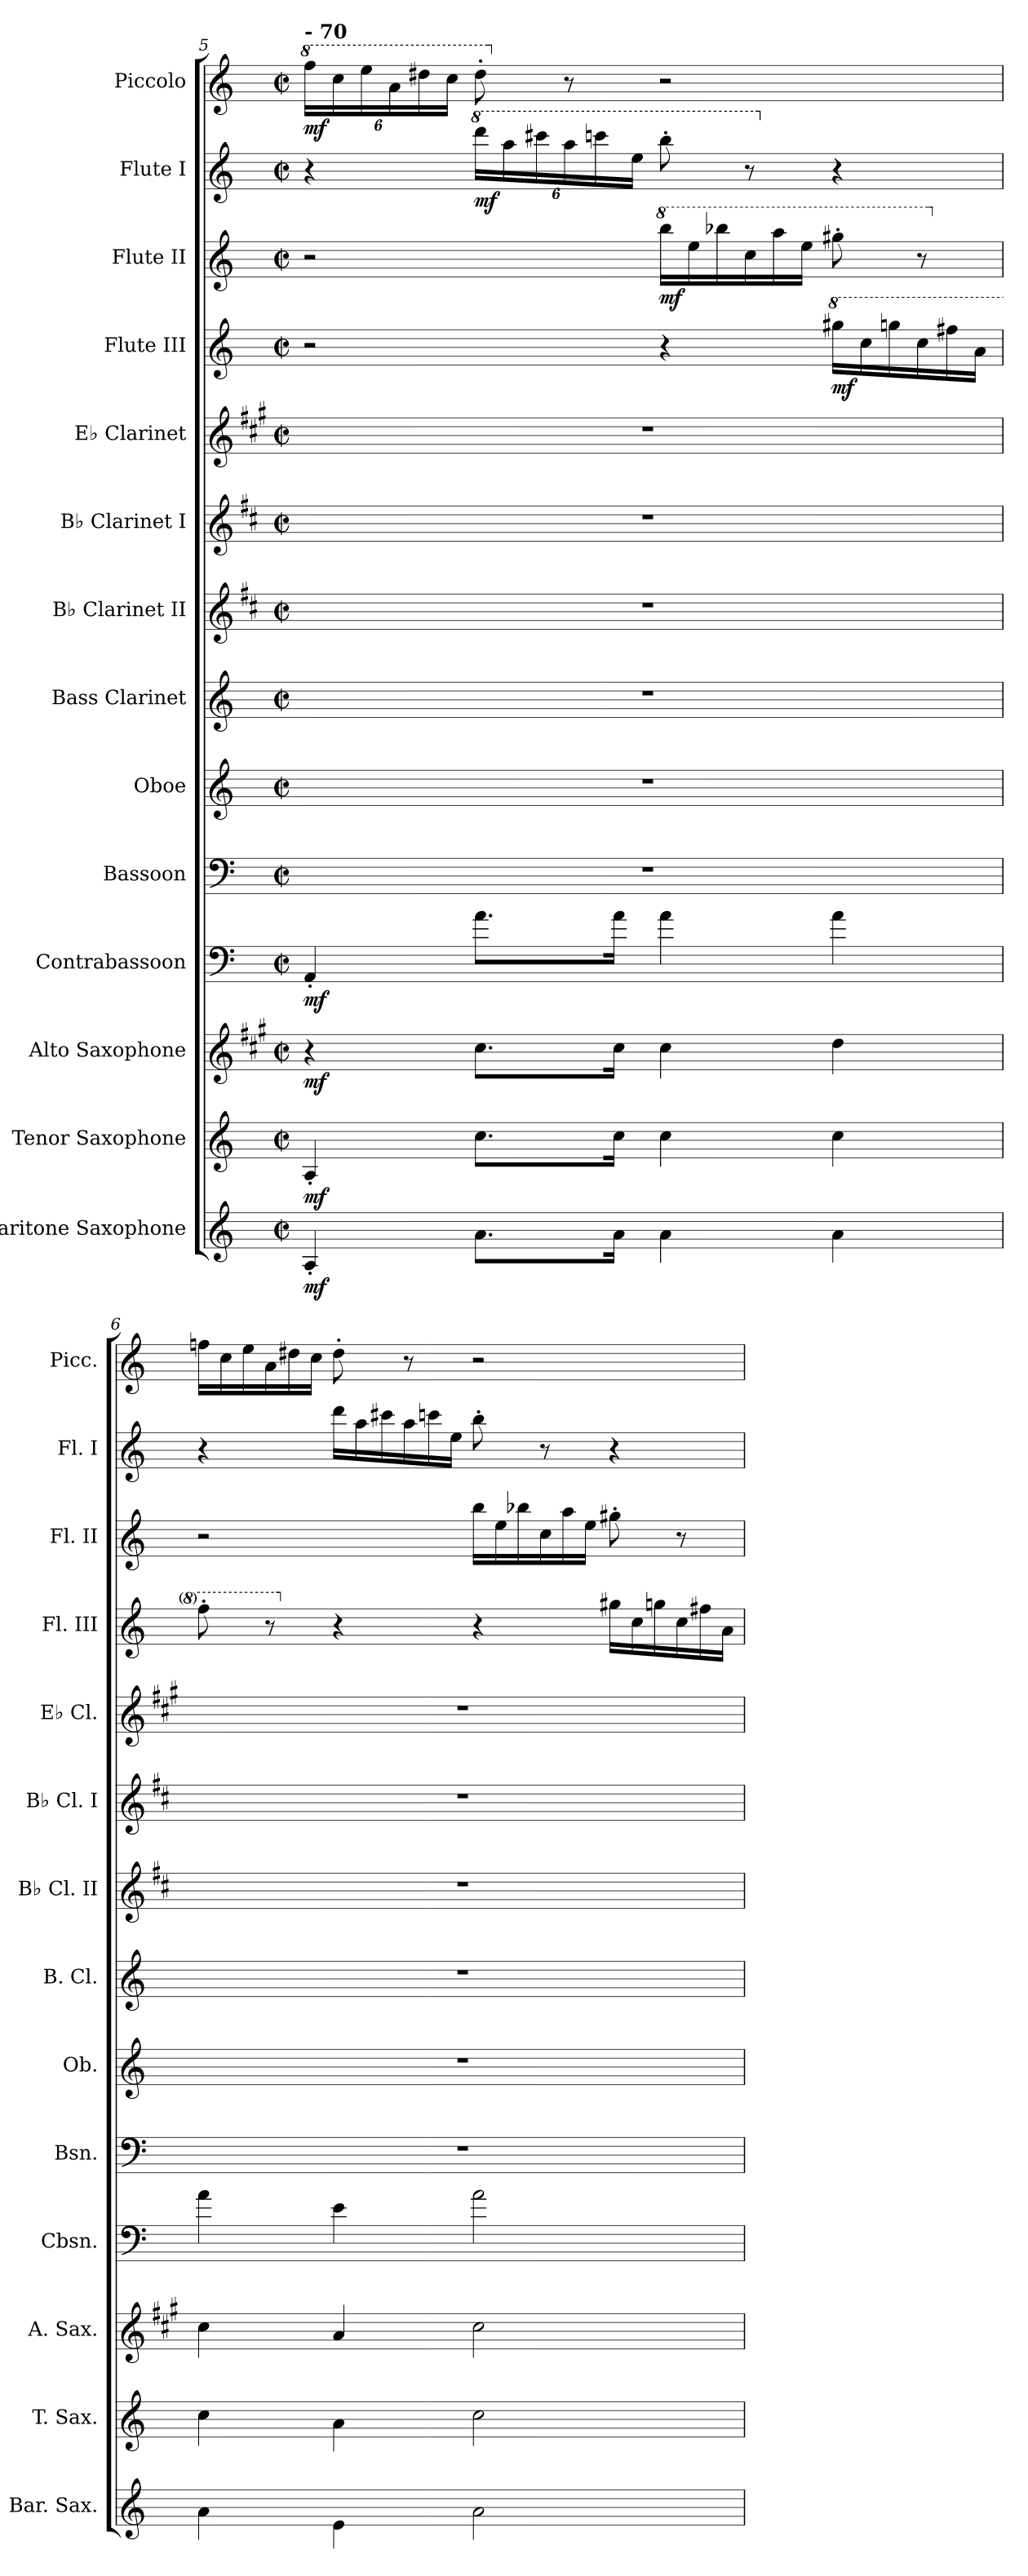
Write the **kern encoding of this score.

**kern	**dynam	**kern	**dynam	**kern	**dynam	**kern	**dynam	**kern	**kern	**kern	**kern	**kern	**kern	**kern	**dynam	**kern	**dynam	**kern	**dynam	**kern	**dynam
*part14	*part14	*part13	*part13	*part12	*part12	*part11	*part11	*part10	*part9	*part8	*part7	*part6	*part5	*part4	*part4	*part3	*part3	*part2	*part2	*part1	*part1
*staff14	*staff14	*staff13	*staff13	*staff12	*staff12	*staff11	*staff11	*staff10	*staff9	*staff8	*staff7	*staff6	*staff5	*staff4	*staff4	*staff3	*staff3	*staff2	*staff2	*staff1	*staff1
*I"Baritone Saxophone	*	*I"Tenor Saxophone	*	*I"Alto Saxophone	*	*I"Contrabassoon	*	*I"Bassoon	*I"Oboe	*I"Bass Clarinet	*I"B♭ Clarinet II	*I"B♭ Clarinet I	*I"E♭ Clarinet	*I"Flute III	*	*I"Flute II	*	*I"Flute I	*	*I"Piccolo	*
*I'Bar. Sax.	*	*I'T. Sax.	*	*I'A. Sax.	*	*I'Cbsn.	*	*I'Bsn.	*I'Ob.	*I'B. Cl.	*I'B♭ Cl. II	*I'B♭ Cl. I	*I'E♭ Cl.	*I'Fl. III	*	*I'Fl. II	*	*I'Fl. I	*	*I'Picc.	*
*clefG2	*	*clefG2	*	*clefG2	*	*clefF4	*	*clefF4	*clefG2	*clefG2	*clefG2	*clefG2	*clefG2	*clefG2	*	*clefG2	*	*clefG2	*	*clefG2	*
*ITrd12c21	*	*ITrd8c14	*	*ITrd5c9	*	*ITrd7c12	*	*	*	*ITrd8c14	*ITrd1c2	*ITrd1c2	*ITrd-2c-3	*	*	*	*	*	*	*ITrd-7c-12	*
*k[]	*	*k[]	*	*k[]	*	*k[]	*	*k[]	*k[]	*k[]	*k[]	*k[]	*k[]	*k[]	*	*k[]	*	*k[]	*	*k[]	*
*M2/2	*	*M2/2	*	*M2/2	*	*M2/2	*	*M2/2	*M2/2	*M2/2	*M2/2	*M2/2	*M2/2	*M2/2	*	*M2/2	*	*M2/2	*	*M2/2	*
*met(c|)	*	*met(c|)	*	*met(c|)	*	*met(c|)	*	*met(c|)	*met(c|)	*met(c|)	*met(c|)	*met(c|)	*met(c|)	*met(c|)	*	*met(c|)	*	*met(c|)	*	*met(c|)	*
*MM120	*	*MM120	*	*MM120	*	*MM120	*	*MM120	*MM120	*MM120	*MM120	*MM120	*MM120	*MM120	*	*MM120	*	*MM120	*	*MM120	*
*	*	*	*	*	*	*	*	*	*	*	*	*	*	*	*	*	*	*	*	*8va	*
*	*	*	*	*	*	*	*	*	*	*	*	*	*	*	*	*	*	*	*	*Xbrackettup	*
=5	=5	=5	=5	=5	=5	=5	=5	=5	=5	=5	=5	=5	=5	=5	=5	=5	=5	=5	=5	=5	=5
!	!	!	!	!	!	!	!	!	!	!	!	!	!	!	!	!	!	!	!	!LO:TX:a:B:t=- 70	!
!	!LO:DY:b	!	!LO:DY:b	!	!LO:DY:b	!	!LO:DY:b	!	!	!	!	!	!	!	!	!	!	!	!	!	!LO:DY:b
4AA'/	mf	4AA'/	mf	4r	mf	4AAA'/	mf	1r	1r	1r	1r	1r	1r	2r	.	2r	.	4r	.	24ffff\LL	mf
.	.	.	.	.	.	.	.	.	.	.	.	.	.	.	.	.	.	.	.	24cccc\	.
.	.	.	.	.	.	.	.	.	.	.	.	.	.	.	.	.	.	.	.	24eeee\	.
.	.	.	.	.	.	.	.	.	.	.	.	.	.	.	.	.	.	.	.	24aaa\	.
.	.	.	.	.	.	.	.	.	.	.	.	.	.	.	.	.	.	.	.	24dddd#X\	.
.	.	.	.	.	.	.	.	.	.	.	.	.	.	.	.	.	.	.	.	24cccc\JJ	.
*	*	*	*	*	*	*	*	*	*	*	*	*	*	*	*	*	*	*8va	*	*	*
*	*	*	*	*	*	*	*	*	*	*	*	*	*	*	*	*	*	*Xbrackettup	*	*	*
!	!	!	!	!	!	!	!	!	!	!	!	!	!	!	!	!	!	!	!LO:DY:b	!	!
8.A\L	.	8.c\L	.	8.e\L	.	8.A\L	.	.	.	.	.	.	.	.	.	.	.	24dddd\LL	mf	8dddd#'\	.
.	.	.	.	.	.	.	.	.	.	.	.	.	.	.	.	.	.	24aaa\	.	.	.
.	.	.	.	.	.	.	.	.	.	.	.	.	.	.	.	.	.	24cccc#X\	.	.	.
*	*	*	*	*	*	*	*	*	*	*	*	*	*	*	*	*	*	*	*	*X8va	*
.	.	.	.	.	.	.	.	.	.	.	.	.	.	.	.	.	.	24aaa\	.	8r	.
.	.	.	.	.	.	.	.	.	.	.	.	.	.	.	.	.	.	24ccccn\	.	.	.
16A\Jk	.	16c\Jk	.	16e\Jk	.	16A\Jk	.	.	.	.	.	.	.	.	.	.	.	.	.	.	.
.	.	.	.	.	.	.	.	.	.	.	.	.	.	.	.	.	.	24eee\JJ	.	.	.
*	*	*	*	*	*	*	*	*	*	*	*	*	*	*	*	*8va	*	*	*	*	*
*	*	*	*	*	*	*	*	*	*	*	*	*	*	*	*	*Xtuplet	*	*	*	*	*
!	!	!	!	!	!	!	!	!	!	!	!	!	!	!	!	!	!LO:DY:b	!	!	!	!
4A\	.	4c\	.	4e\	.	4A\	.	.	.	.	.	.	.	4r	.	24bbb\LL	mf	8bbb'\	.	2r	.
.	.	.	.	.	.	.	.	.	.	.	.	.	.	.	.	24eee\	.	.	.	.	.
.	.	.	.	.	.	.	.	.	.	.	.	.	.	.	.	24bbb-X\	.	.	.	.	.
.	.	.	.	.	.	.	.	.	.	.	.	.	.	.	.	24ccc\	.	8r	.	.	.
.	.	.	.	.	.	.	.	.	.	.	.	.	.	.	.	24aaa\	.	.	.	.	.
.	.	.	.	.	.	.	.	.	.	.	.	.	.	.	.	24eee\JJ	.	.	.	.	.
*	*	*	*	*	*	*	*	*	*	*	*	*	*	*8va	*	*	*	*	*	*	*
*	*	*	*	*	*	*	*	*	*	*	*	*	*	*Xtuplet	*	*	*	*	*	*	*
*	*	*	*	*	*	*	*	*	*	*	*	*	*	*	*	*	*	*X8va	*	*	*
!	!	!	!	!	!	!	!	!	!	!	!	!	!	!	!LO:DY:b	!	!	!	!	!	!
4A\	.	4c\	.	4f\	.	4A\	.	.	.	.	.	.	.	24ggg#X\LL	mf	8ggg#X'\	.	4r	.	.	.
.	.	.	.	.	.	.	.	.	.	.	.	.	.	24ccc\	.	.	.	.	.	.	.
.	.	.	.	.	.	.	.	.	.	.	.	.	.	24gggn\	.	.	.	.	.	.	.
.	.	.	.	.	.	.	.	.	.	.	.	.	.	24ccc\	.	8r	.	.	.	.	.
.	.	.	.	.	.	.	.	.	.	.	.	.	.	24fff#X\	.	.	.	.	.	.	.
.	.	.	.	.	.	.	.	.	.	.	.	.	.	24aa\JJ	.	.	.	.	.	.	.
!!LO:PB:g=z
=6	=6	=6	=6	=6	=6	=6	=6	=6	=6	=6	=6	=6	=6	=6	=6	=6	=6	=6	=6	=6	=6
*	*	*	*	*	*	*	*	*	*	*	*	*	*	*	*	*X8va	*	*	*	*	*
*	*	*	*	*	*	*	*	*	*	*	*	*	*	*	*	*	*	*	*	*Xtuplet	*
4A\	.	4c\	.	4e\	.	4A\	.	1r	1r	1r	1r	1r	1r	8fff'\	.	2r	.	4r	.	24fffn\LL	.
.	.	.	.	.	.	.	.	.	.	.	.	.	.	.	.	.	.	.	.	24ccc\	.
.	.	.	.	.	.	.	.	.	.	.	.	.	.	.	.	.	.	.	.	24eee\	.
.	.	.	.	.	.	.	.	.	.	.	.	.	.	8r	.	.	.	.	.	24aa\	.
.	.	.	.	.	.	.	.	.	.	.	.	.	.	.	.	.	.	.	.	24ddd#X\	.
.	.	.	.	.	.	.	.	.	.	.	.	.	.	.	.	.	.	.	.	24ccc\JJ	.
*	*	*	*	*	*	*	*	*	*	*	*	*	*	*X8va	*	*	*	*	*	*	*
*	*	*	*	*	*	*	*	*	*	*	*	*	*	*	*	*	*	*Xtuplet	*	*	*
4E\	.	4A\	.	4c/	.	4E\	.	.	.	.	.	.	.	4r	.	.	.	24ddd\LL	.	8ddd#'\	.
.	.	.	.	.	.	.	.	.	.	.	.	.	.	.	.	.	.	24aa\	.	.	.
.	.	.	.	.	.	.	.	.	.	.	.	.	.	.	.	.	.	24ccc#X\	.	.	.
.	.	.	.	.	.	.	.	.	.	.	.	.	.	.	.	.	.	24aa\	.	8r	.
.	.	.	.	.	.	.	.	.	.	.	.	.	.	.	.	.	.	24cccn\	.	.	.
.	.	.	.	.	.	.	.	.	.	.	.	.	.	.	.	.	.	24ee\JJ	.	.	.
2A\	.	2c\	.	2e\	.	2A\	.	.	.	.	.	.	.	4r	.	24bb\LL	.	8bb'\	.	2r	.
.	.	.	.	.	.	.	.	.	.	.	.	.	.	.	.	24ee\	.	.	.	.	.
.	.	.	.	.	.	.	.	.	.	.	.	.	.	.	.	24bb-X\	.	.	.	.	.
.	.	.	.	.	.	.	.	.	.	.	.	.	.	.	.	24cc\	.	8r	.	.	.
.	.	.	.	.	.	.	.	.	.	.	.	.	.	.	.	24aa\	.	.	.	.	.
.	.	.	.	.	.	.	.	.	.	.	.	.	.	.	.	24ee\JJ	.	.	.	.	.
.	.	.	.	.	.	.	.	.	.	.	.	.	.	24gg#X\LL	.	8gg#X'\	.	4r	.	.	.
.	.	.	.	.	.	.	.	.	.	.	.	.	.	24cc\	.	.	.	.	.	.	.
.	.	.	.	.	.	.	.	.	.	.	.	.	.	24ggn\	.	.	.	.	.	.	.
.	.	.	.	.	.	.	.	.	.	.	.	.	.	24cc\	.	8r	.	.	.	.	.
.	.	.	.	.	.	.	.	.	.	.	.	.	.	24ff#X\	.	.	.	.	.	.	.
.	.	.	.	.	.	.	.	.	.	.	.	.	.	24a\JJ	.	.	.	.	.	.	.
=	=	=	=	=	=	=	=	=	=	=	=	=	=	=	=	=	=	=	=	=	=
*-	*-	*-	*-	*-	*-	*-	*-	*-	*-	*-	*-	*-	*-	*-	*-	*-	*-	*-	*-	*-	*-
